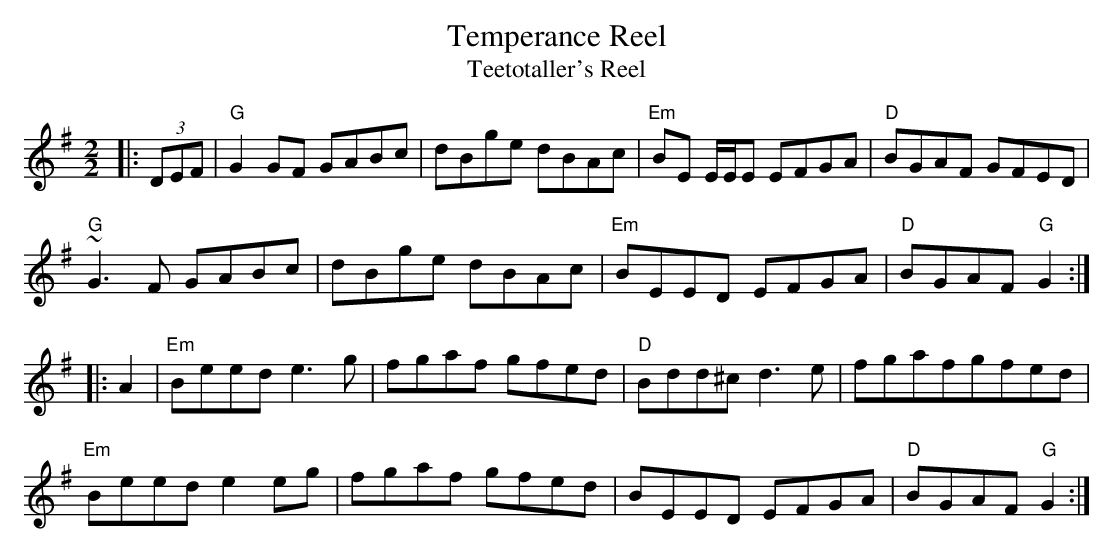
X:1
T:Temperance Reel
T:Teetotaller's Reel
M:2/2
K:G
|: (3DEF |\
"G"G2GF GABc|dBge dBAc|"Em"BE E/E/E EFGA|"D"BGAF GFED|
"G"~G3F GABc|dBge dBAc|"Em"BEED EFGA|"D"BGAF "G"G2 :|
|: A2 |\
"Em"Beed e3g|fgaf gfed|"D"Bdd^c d3 e|fgafgfed|
"Em"Beed e2 eg|fgaf gfed|BEED EFGA|"D"BGAF "G"G2 :|
